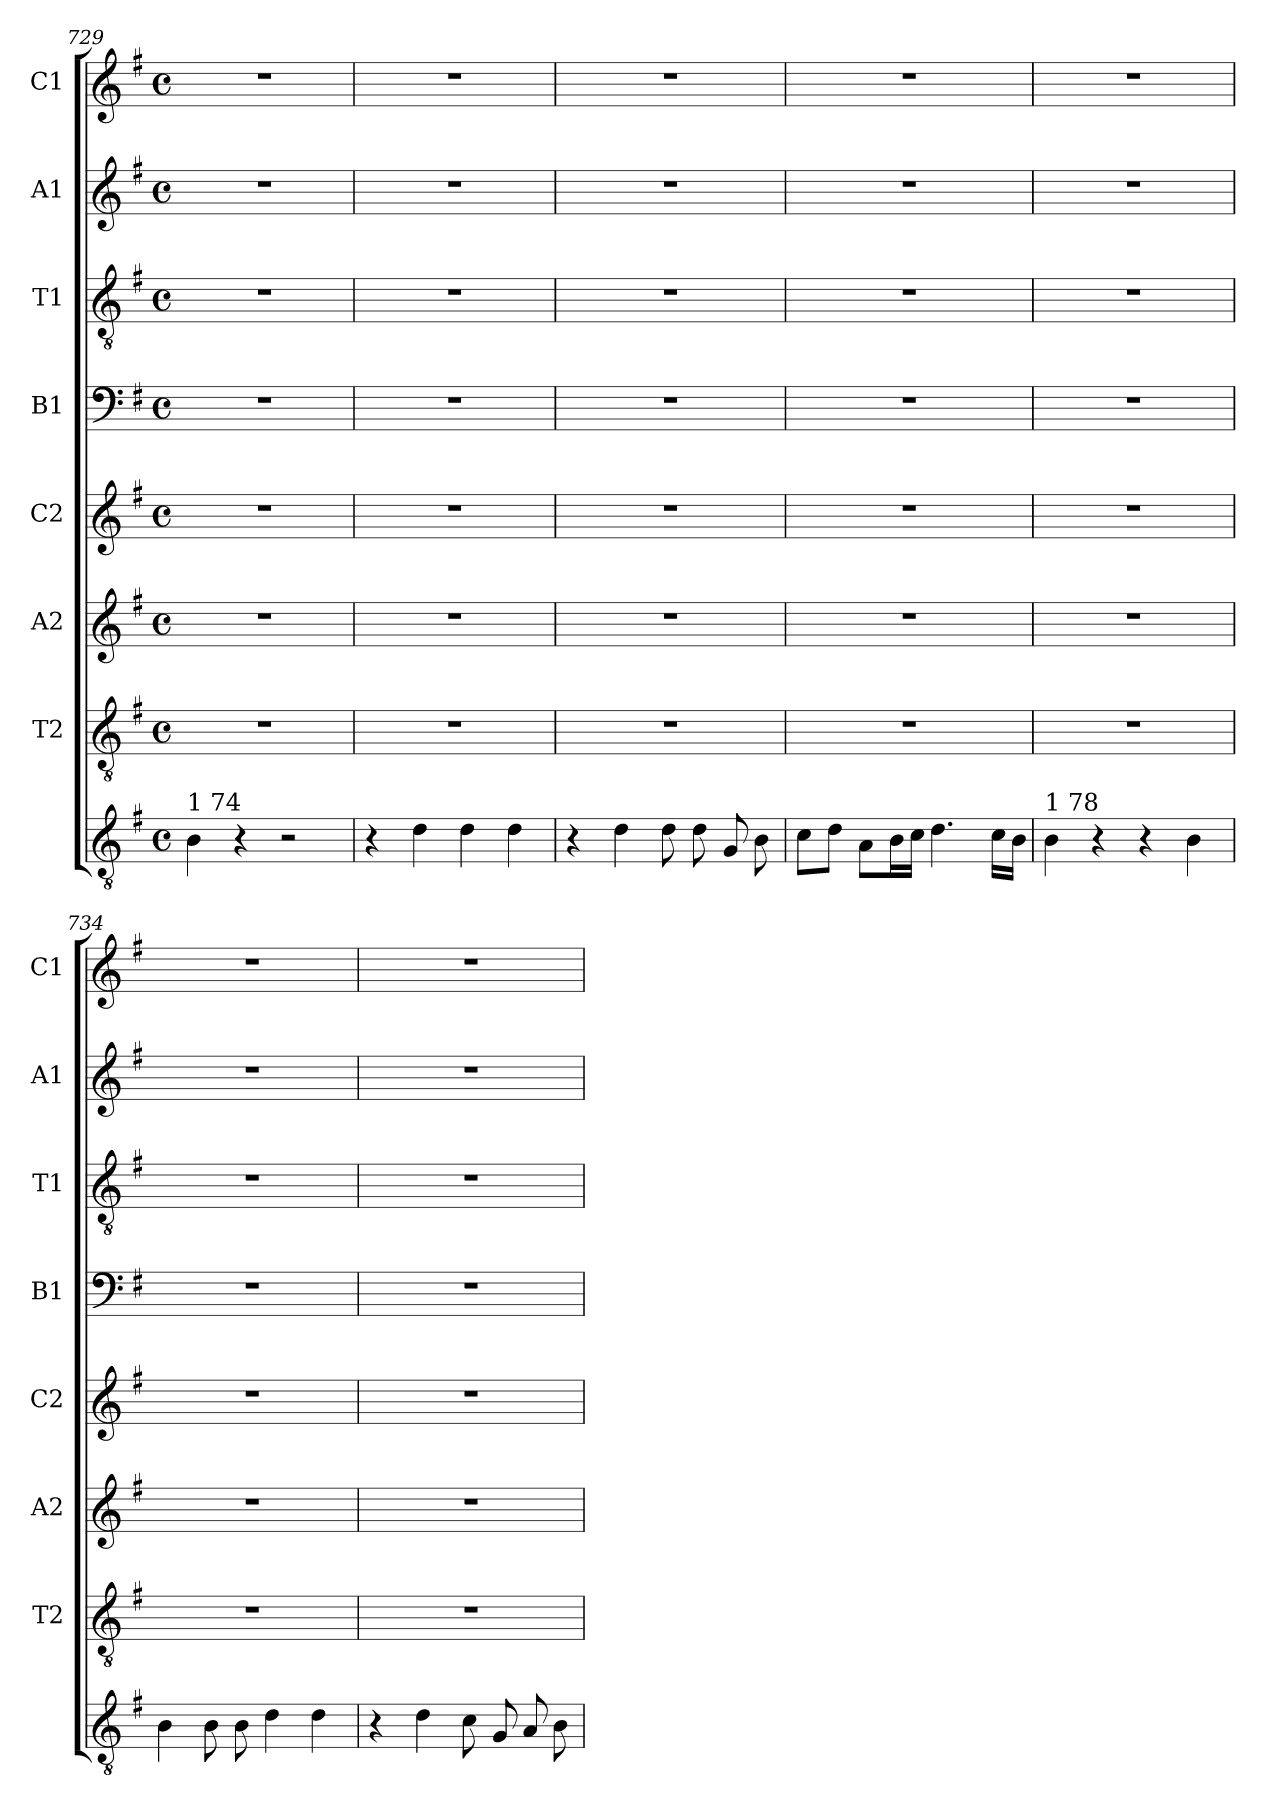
**kern	**kern	**kern	**kern	**kern	**kern	**kern	**kern
*part8	*part7	*part6	*part5	*part4	*part3	*part2	*part1
*staff8	*staff7	*staff6	*staff5	*staff4	*staff3	*staff2	*staff1
*	*I"T2	*I"A2	*I"C2	*I"B1	*I"T1	*I"A1	*I"C1
*	*I'T2	*I'A2	*I'C2	*I'B1	*I'T1	*I'A1	*I'C1
!!LO:LB:g=z
*clefGv2	*clefGv2	*clefG2	*clefG2	*clefF4	*clefGv2	*clefG2	*clefG2
*k[f#]	*k[f#]	*k[f#]	*k[f#]	*k[f#]	*k[f#]	*k[f#]	*k[f#]
*G:	*G:	*G:	*G:	*G:	*G:	*G:	*G:
*M4/4	*M4/4	*M4/4	*M4/4	*M4/4	*M4/4	*M4/4	*M4/4
*met(c)	*met(c)	*met(c)	*met(c)	*met(c)	*met(c)	*met(c)	*met(c)
=729	=729	=729	=729	=729	=729	=729	=729
!LO:TX:a:t=1 74	!	!	!	!	!	!	!
4B\	1r	1r	1r	1r	1r	1r	1r
4r	.	.	.	.	.	.	.
2r	.	.	.	.	.	.	.
=730	=730	=730	=730	=730	=730	=730	=730
4r	1r	1r	1r	1r	1r	1r	1r
4d\	.	.	.	.	.	.	.
4d\	.	.	.	.	.	.	.
4d\	.	.	.	.	.	.	.
=731	=731	=731	=731	=731	=731	=731	=731
4r	1r	1r	1r	1r	1r	1r	1r
4d\	.	.	.	.	.	.	.
8d\	.	.	.	.	.	.	.
8d\	.	.	.	.	.	.	.
8G/	.	.	.	.	.	.	.
8B\	.	.	.	.	.	.	.
=732	=732	=732	=732	=732	=732	=732	=732
8c\L	1r	1r	1r	1r	1r	1r	1r
8d\J	.	.	.	.	.	.	.
8A\L	.	.	.	.	.	.	.
16B\L	.	.	.	.	.	.	.
16c\JJ	.	.	.	.	.	.	.
4.d\	.	.	.	.	.	.	.
16c\LL	.	.	.	.	.	.	.
16B\JJ	.	.	.	.	.	.	.
!!LO:LB:g=z
=733	=733	=733	=733	=733	=733	=733	=733
!LO:TX:a:t=1 78	!	!	!	!	!	!	!
4B\	1r	1r	1r	1r	1r	1r	1r
4r	.	.	.	.	.	.	.
4r	.	.	.	.	.	.	.
4B\	.	.	.	.	.	.	.
=734	=734	=734	=734	=734	=734	=734	=734
4B\	1r	1r	1r	1r	1r	1r	1r
8B\	.	.	.	.	.	.	.
8B\	.	.	.	.	.	.	.
4d\	.	.	.	.	.	.	.
4d\	.	.	.	.	.	.	.
=735	=735	=735	=735	=735	=735	=735	=735
4r	1r	1r	1r	1r	1r	1r	1r
4d\	.	.	.	.	.	.	.
8c\	.	.	.	.	.	.	.
8G/	.	.	.	.	.	.	.
8A/	.	.	.	.	.	.	.
8B\	.	.	.	.	.	.	.
=	=	=	=	=	=	=	=
*-	*-	*-	*-	*-	*-	*-	*-
